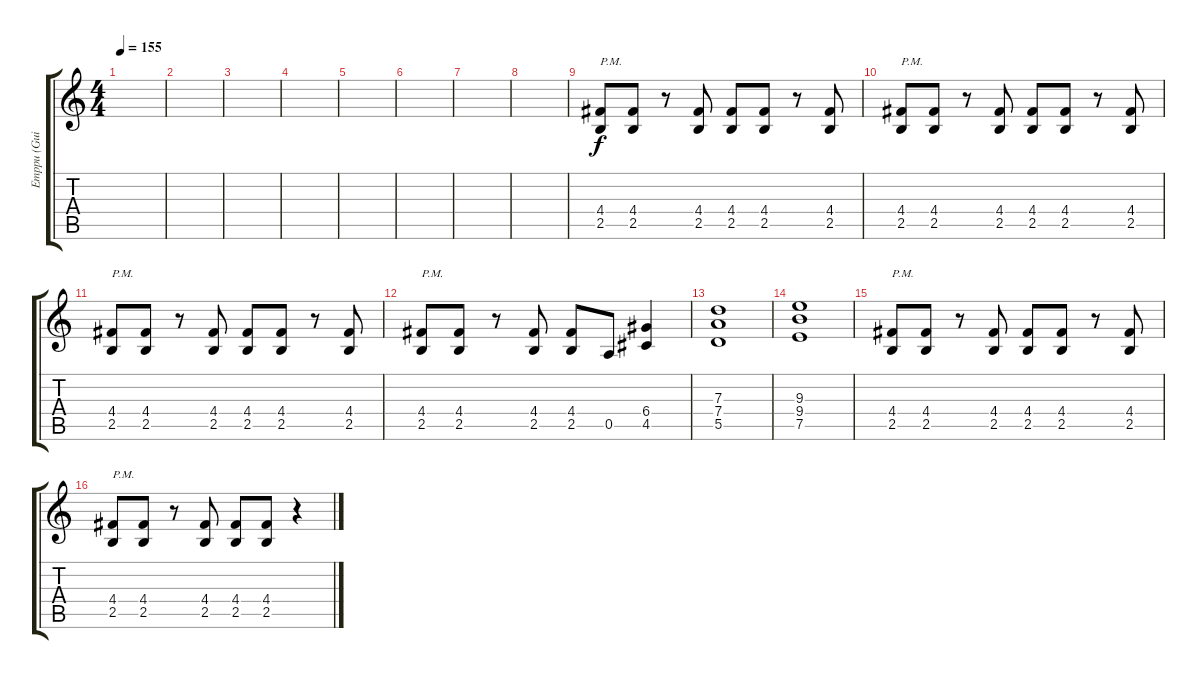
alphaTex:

\track ("Emppu (Guitar)" "Emppu (Gui") {instrument overdrivenguitar}
\staff {score tabs}
\tuning (E4 B3 G3 D3 A2 E2) {hide}
\ts (4 4)
\tempo 155
\clef g2
\ks c
|
|
|
|
|
|
|
|
(4.4 2.5).8{txt "P.M." volume 13} (4.4 2.5).8 r.8 (4.4 2.5).8 (4.4 2.5).8 (4.4 2.5).8 r.8 (4.4 2.5).8 |
(4.4 2.5).8{txt "P.M."} (4.4 2.5).8 r.8 (4.4 2.5).8 (4.4 2.5).8 (4.4 2.5).8 r.8 (4.4 2.5).8 |
(4.4 2.5).8{txt "P.M."} (4.4 2.5).8 r.8 (4.4 2.5).8 (4.4 2.5).8 (4.4 2.5).8 r.8 (4.4 2.5).8 |
(4.4 2.5).8{txt "P.M."} (4.4 2.5).8 r.8 (4.4 2.5).8 (4.4 2.5).8 0.5.8 (6.4 4.5).4 |
(7.3 7.4 5.5).1 |
(9.3 9.4 7.5).1 |
(4.4 2.5).8{txt "P.M."} (4.4 2.5).8 r.8 (4.4 2.5).8 (4.4 2.5).8 (4.4 2.5).8 r.8 (4.4 2.5).8 |
(4.4 2.5).8{txt "P.M."} (4.4 2.5).8 r.8 (4.4 2.5).8 (4.4 2.5).8 (4.4 2.5).8 r.4
